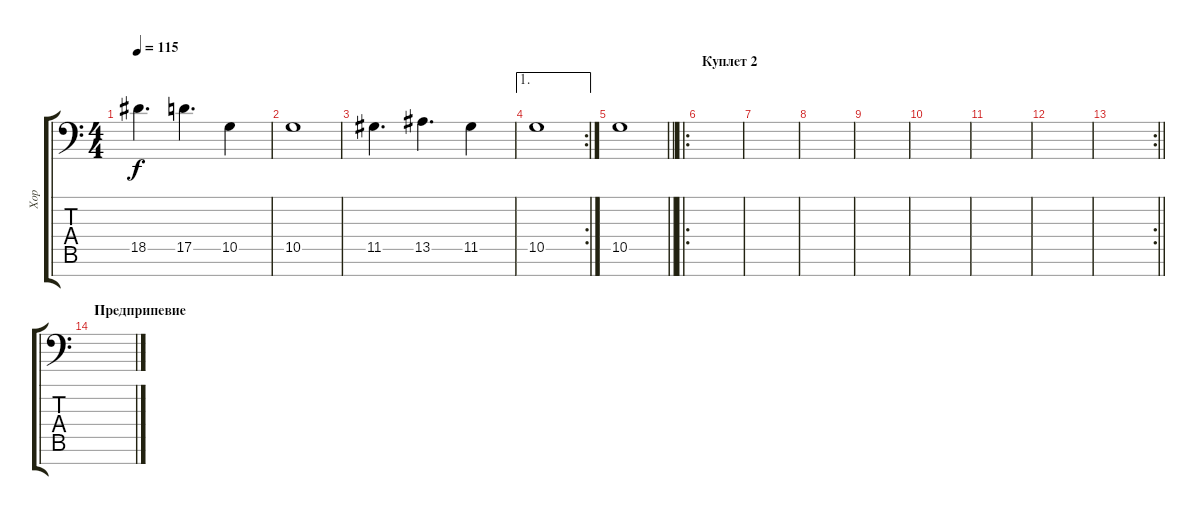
\track ("Хор" "Хор") {instrument choiraahs}
\staff {score tabs}
\tuning (E4 B3 G3 D3 A2 E2 C-1) {hide}
\ts (4 4)
\tempo 115
\clef f4
\ks c
18.5.4{d dy f} 17.5.4{d} 10.5.4 |
10.5.1 |
11.5.4{d} 13.5.4{d} 11.5.4 |
\ae 1
\rc 2
10.5.1 |
\barLineRight lightlight
10.5.1 |
\ro
\section ("" "Куплет 2")
|
|
|
|
|
|
|
\rc 2
\barLineRight lightlight
|
\section ("" "Предприпевие")
